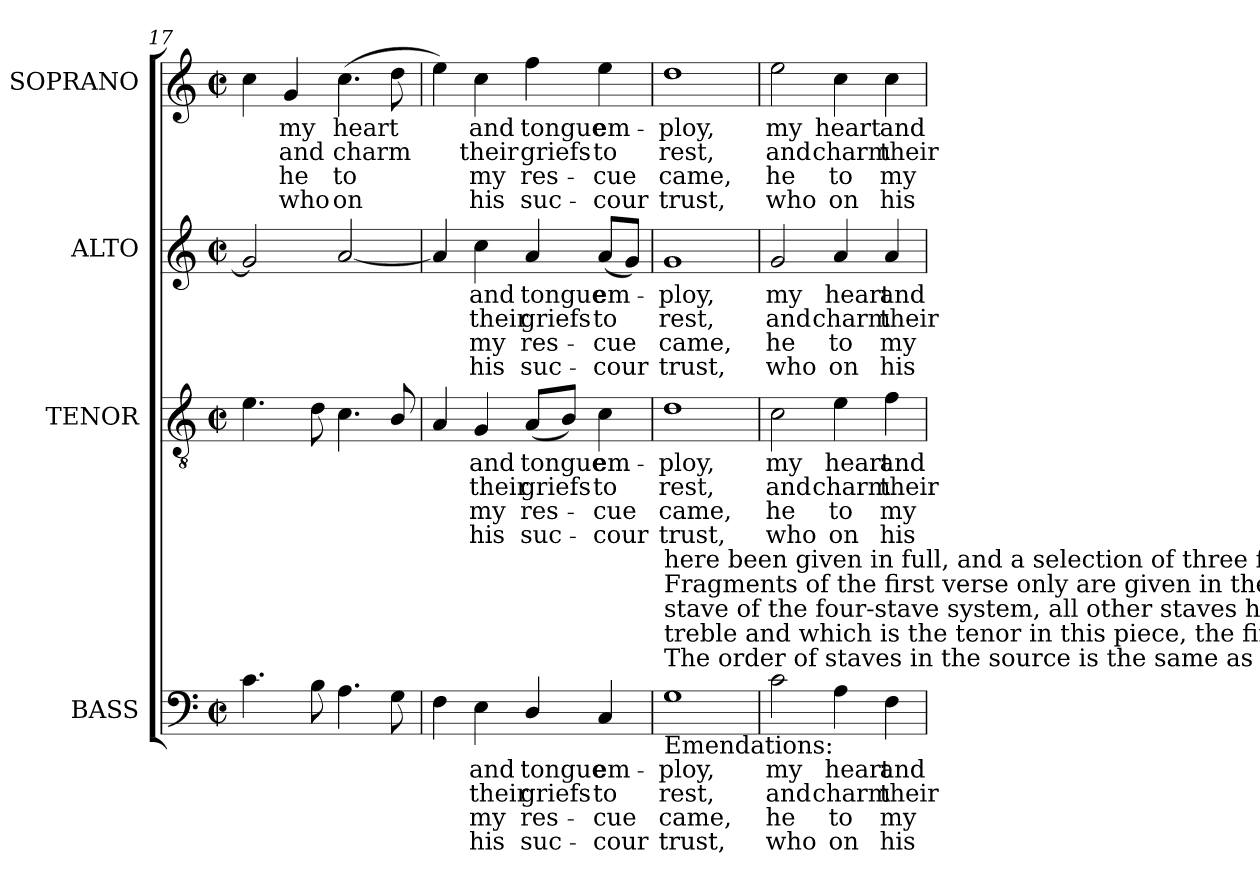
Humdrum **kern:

**kern	**text	**text	**text	**text	**kern	**text	**text	**text	**text	**kern	**text	**text	**text	**text	**kern	**text	**text	**text	**text
*part4	*part4	*part4	*part4	*part4	*part3	*part3	*part3	*part3	*part3	*part2	*part2	*part2	*part2	*part2	*part1	*part1	*part1	*part1	*part1
*staff4	*staff4	*staff4	*staff4	*staff4	*staff3	*staff3	*staff3	*staff3	*staff3	*staff2	*staff2	*staff2	*staff2	*staff2	*staff1	*staff1	*staff1	*staff1	*staff1
*I"BASS	*	*	*	*	*I"TENOR	*	*	*	*	*I"ALTO	*	*	*	*	*I"SOPRANO	*	*	*	*
*I'B.	*	*	*	*	*I'T.	*	*	*	*	*I'A.	*	*	*	*	*I'S.	*	*	*	*
*clefF4	*	*	*	*	*clefGv2	*	*	*	*	*clefG2	*	*	*	*	*clefG2	*	*	*	*
*	*	*	*	*	*ITrd7c12	*	*	*	*	*	*	*	*	*	*	*	*	*	*
*k[]	*	*	*	*	*k[]	*	*	*	*	*k[]	*	*	*	*	*k[]	*	*	*	*
*C:	*	*	*	*	*C:	*	*	*	*	*C:	*	*	*	*	*C:	*	*	*	*
*M2/2	*	*	*	*	*M2/2	*	*	*	*	*M2/2	*	*	*	*	*M2/2	*	*	*	*
*met(c|)	*	*	*	*	*met(c|)	*	*	*	*	*met(c|)	*	*	*	*	*met(c|)	*	*	*	*
=17	=17	=17	=17	=17	=17	=17	=17	=17	=17	=17	=17	=17	=17	=17	=17	=17	=17	=17	=17
4.ci\	.	.	.	.	4.Ei\	.	.	.	.	2gi/]	.	.	.	.	4cci\	.	.	.	.
!	!	!	!	!	!	!	!	!	!	!	!	!	!	!	!	!LO:LY:b:color=#000000	!LO:LY:b:color=#000000	!LO:LY:b:color=#000000	!LO:LY:b:color=#000000
.	.	.	.	.	.	.	.	.	.	.	.	.	.	.	4gi/	my	and	he	who
8Bi\	.	.	.	.	8Di\	.	.	.	.	.	.	.	.	.	.	.	.	.	.
!	!	!	!	!	!	!	!	!	!	!	!	!	!	!	!	!LO:LY:b:color=#000000	!LO:LY:b:color=#000000	!LO:LY:b:color=#000000	!LO:LY:b:color=#000000
4.Ai\	.	.	.	.	4.Ci\	.	.	.	.	[2ai/	.	.	.	.	(4.cci\	heart	charm	to	on
8Gi\	.	.	.	.	8BBi/	.	.	.	.	.	.	.	.	.	8ddi\	.	.	.	.
=18	=18	=18	=18	=18	=18	=18	=18	=18	=18	=18	=18	=18	=18	=18	=18	=18	=18	=18	=18
4Fi\	.	.	.	.	4AAi/	.	.	.	.	4ai/]	.	.	.	.	4eei\)	.	.	.	.
!	!LO:LY:b:color=#000000	!LO:LY:b:color=#000000	!LO:LY:b:color=#000000	!LO:LY:b:color=#000000	!	!	!	!	!	!	!	!	!	!	!	!	!	!	!
!	!	!	!	!	!	!LO:LY:b:color=#000000	!LO:LY:b:color=#000000	!LO:LY:b:color=#000000	!LO:LY:b:color=#000000	!	!	!	!	!	!	!	!	!	!
!	!	!	!	!	!	!	!	!	!	!	!LO:LY:b:color=#000000	!LO:LY:b:color=#000000	!LO:LY:b:color=#000000	!LO:LY:b:color=#000000	!	!	!	!	!
!	!	!	!	!	!	!	!	!	!	!	!	!	!	!	!	!LO:LY:b:color=#000000	!LO:LY:b:color=#000000	!LO:LY:b:color=#000000	!LO:LY:b:color=#000000
4Ei\	and	their	my	his	4GGi/	and	their	my	his	4cci\	and	their	my	his	4cci\	and	their	my	his
!	!LO:LY:b:color=#000000	!LO:LY:b:color=#000000	!LO:LY:b:color=#000000	!LO:LY:b:color=#000000	!	!	!	!	!	!	!	!	!	!	!	!	!	!	!
!	!	!	!	!	!	!LO:LY:b:color=#000000	!LO:LY:b:color=#000000	!LO:LY:b:color=#000000	!LO:LY:b:color=#000000	!	!	!	!	!	!	!	!	!	!
!	!	!	!	!	!	!	!	!	!	!	!LO:LY:b:color=#000000	!LO:LY:b:color=#000000	!LO:LY:b:color=#000000	!LO:LY:b:color=#000000	!	!	!	!	!
!	!	!	!	!	!	!	!	!	!	!	!	!	!	!	!	!LO:LY:b:color=#000000	!LO:LY:b:color=#000000	!LO:LY:b:color=#000000	!LO:LY:b:color=#000000
4Di/	tongue	griefs	res-	-suc-	(8AAi/L	tongue	griefs	res-	-suc-	4ai/	tongue	griefs	res-	-suc-	4ffi\	tongue	griefs	res-	-suc-
.	.	.	.	.	8BBi/J)	.	.	.	.	.	.	.	.	.	.	.	.	.	.
!	!LO:LY:b:color=#000000	!LO:LY:b:color=#000000	!LO:LY:b:color=#000000	!LO:LY:b:color=#000000	!	!	!	!	!	!	!	!	!	!	!	!	!	!	!
!	!	!	!	!	!	!LO:LY:b:color=#000000	!LO:LY:b:color=#000000	!LO:LY:b:color=#000000	!LO:LY:b:color=#000000	!	!	!	!	!	!	!	!	!	!
!	!	!	!	!	!	!	!	!	!	!	!LO:LY:b:color=#000000	!LO:LY:b:color=#000000	!LO:LY:b:color=#000000	!LO:LY:b:color=#000000	!	!	!	!	!
!	!	!	!	!	!	!	!	!	!	!	!	!	!	!	!	!LO:LY:b:color=#000000	!LO:LY:b:color=#000000	!LO:LY:b:color=#000000	!LO:LY:b:color=#000000
4Ci/	em-	to	-cue	cour	4Ci\	em-	to	-cue	cour	(8ai/L	em-	to	-cue	cour	4eei\	em-	to	-cue	cour
.	.	.	.	.	.	.	.	.	.	8gi/J)	.	.	.	.	.	.	.	.	.
!!LO:LB:g=z
=19	=19	=19	=19	=19	=19	=19	=19	=19	=19	=19	=19	=19	=19	=19	=19	=19	=19	=19	=19
!	!LO:LY:b:color=#000000	!LO:LY:b:color=#000000	!LO:LY:b:color=#000000	!LO:LY:b:color=#000000	!	!	!	!	!	!	!	!	!	!	!	!	!	!	!
!	!	!	!	!	!	!LO:LY:b:color=#000000	!LO:LY:b:color=#000000	!LO:LY:b:color=#000000	!LO:LY:b:color=#000000	!	!	!	!	!	!	!	!	!	!
!	!	!	!	!	!	!	!	!	!	!	!LO:LY:b:color=#000000	!LO:LY:b:color=#000000	!LO:LY:b:color=#000000	!LO:LY:b:color=#000000	!	!	!	!	!
!LO:TX:b:t=Emendations&colon;	!	!	!	!	!	!	!	!	!	!	!	!	!	!	!	!	!	!	!
!LO:TX:t=The order of staves in the source is the same as in this edition&colon; while no indication is given in the source of which part is the	!	!	!	!	!	!	!	!	!	!	!	!	!	!	!	!	!	!	!
!LO:TX:t=treble and which is the tenor in this piece, the first piece in the book starts with a 'Treble solo', which is printed on the first	!	!	!	!	!	!	!	!	!	!	!	!	!	!	!	!	!	!	!
!LO:TX:t=stave of the four-stave system, all other staves having rests printed. The counter part is notated in the alto clef in the source.	!	!	!	!	!	!	!	!	!	!	!	!	!	!	!	!	!	!	!
!LO:TX:t=Fragments of the first verse only are given in the source, with the title 'Ps. 34th' also indicating the text&colon; this first verse has	!	!	!	!	!	!	!	!	!	!	!	!	!	!	!	!	!	!	!
!LO:TX:t=here been given in full, and a selection of three further verses from the text have been underlaid editorially.	!	!	!	!	!	!	!	!	!	!	!	!	!	!	!	!	!	!	!
!	!	!	!	!	!	!	!	!	!	!	!	!	!	!	!	!LO:LY:b:color=#000000	!LO:LY:b:color=#000000	!LO:LY:b:color=#000000	!LO:LY:b:color=#000000
1Gi	-ploy,	rest,	came,	trust,	1Di	-ploy,	rest,	came,	trust,	1gi	-ploy,	rest,	came,	trust,	1ddi	-ploy,	rest,	came,	trust,
=20	=20	=20	=20	=20	=20	=20	=20	=20	=20	=20	=20	=20	=20	=20	=20	=20	=20	=20	=20
!	!LO:LY:b:color=#000000	!LO:LY:b:color=#000000	!LO:LY:b:color=#000000	!LO:LY:b:color=#000000	!	!	!	!	!	!	!	!	!	!	!	!	!	!	!
!	!	!	!	!	!	!LO:LY:b:color=#000000	!LO:LY:b:color=#000000	!LO:LY:b:color=#000000	!LO:LY:b:color=#000000	!	!	!	!	!	!	!	!	!	!
!	!	!	!	!	!	!	!	!	!	!	!LO:LY:b:color=#000000	!LO:LY:b:color=#000000	!LO:LY:b:color=#000000	!LO:LY:b:color=#000000	!	!	!	!	!
!	!	!	!	!	!	!	!	!	!	!	!	!	!	!	!	!LO:LY:b:color=#000000	!LO:LY:b:color=#000000	!LO:LY:b:color=#000000	!LO:LY:b:color=#000000
2ci\	my	and	he	who	2Ci\	my	and	he	who	2gi/	my	and	he	who	2eei\	my	and	he	who
!	!LO:LY:b:color=#000000	!LO:LY:b:color=#000000	!LO:LY:b:color=#000000	!LO:LY:b:color=#000000	!	!	!	!	!	!	!	!	!	!	!	!	!	!	!
!	!	!	!	!	!	!LO:LY:b:color=#000000	!LO:LY:b:color=#000000	!LO:LY:b:color=#000000	!LO:LY:b:color=#000000	!	!	!	!	!	!	!	!	!	!
!	!	!	!	!	!	!	!	!	!	!	!LO:LY:b:color=#000000	!LO:LY:b:color=#000000	!LO:LY:b:color=#000000	!LO:LY:b:color=#000000	!	!	!	!	!
!	!	!	!	!	!	!	!	!	!	!	!	!	!	!	!	!LO:LY:b:color=#000000	!LO:LY:b:color=#000000	!LO:LY:b:color=#000000	!LO:LY:b:color=#000000
4Ai\	heart	charm	to	on	4Ei\	heart	charm	to	on	4ai/	heart	charm	to	on	4cci\	heart	charm	to	on
!	!LO:LY:b:color=#000000	!LO:LY:b:color=#000000	!LO:LY:b:color=#000000	!LO:LY:b:color=#000000	!	!	!	!	!	!	!	!	!	!	!	!	!	!	!
!	!	!	!	!	!	!LO:LY:b:color=#000000	!LO:LY:b:color=#000000	!LO:LY:b:color=#000000	!LO:LY:b:color=#000000	!	!	!	!	!	!	!	!	!	!
!	!	!	!	!	!	!	!	!	!	!	!LO:LY:b:color=#000000	!LO:LY:b:color=#000000	!LO:LY:b:color=#000000	!LO:LY:b:color=#000000	!	!	!	!	!
!	!	!	!	!	!	!	!	!	!	!	!	!	!	!	!	!LO:LY:b:color=#000000	!LO:LY:b:color=#000000	!LO:LY:b:color=#000000	!LO:LY:b:color=#000000
4Fi\	and	their	my	his	4Fi\	and	their	my	his	4ai/	and	their	my	his	4cci\	and	their	my	his
=	=	=	=	=	=	=	=	=	=	=	=	=	=	=	=	=	=	=	=
*-	*-	*-	*-	*-	*-	*-	*-	*-	*-	*-	*-	*-	*-	*-	*-	*-	*-	*-	*-
